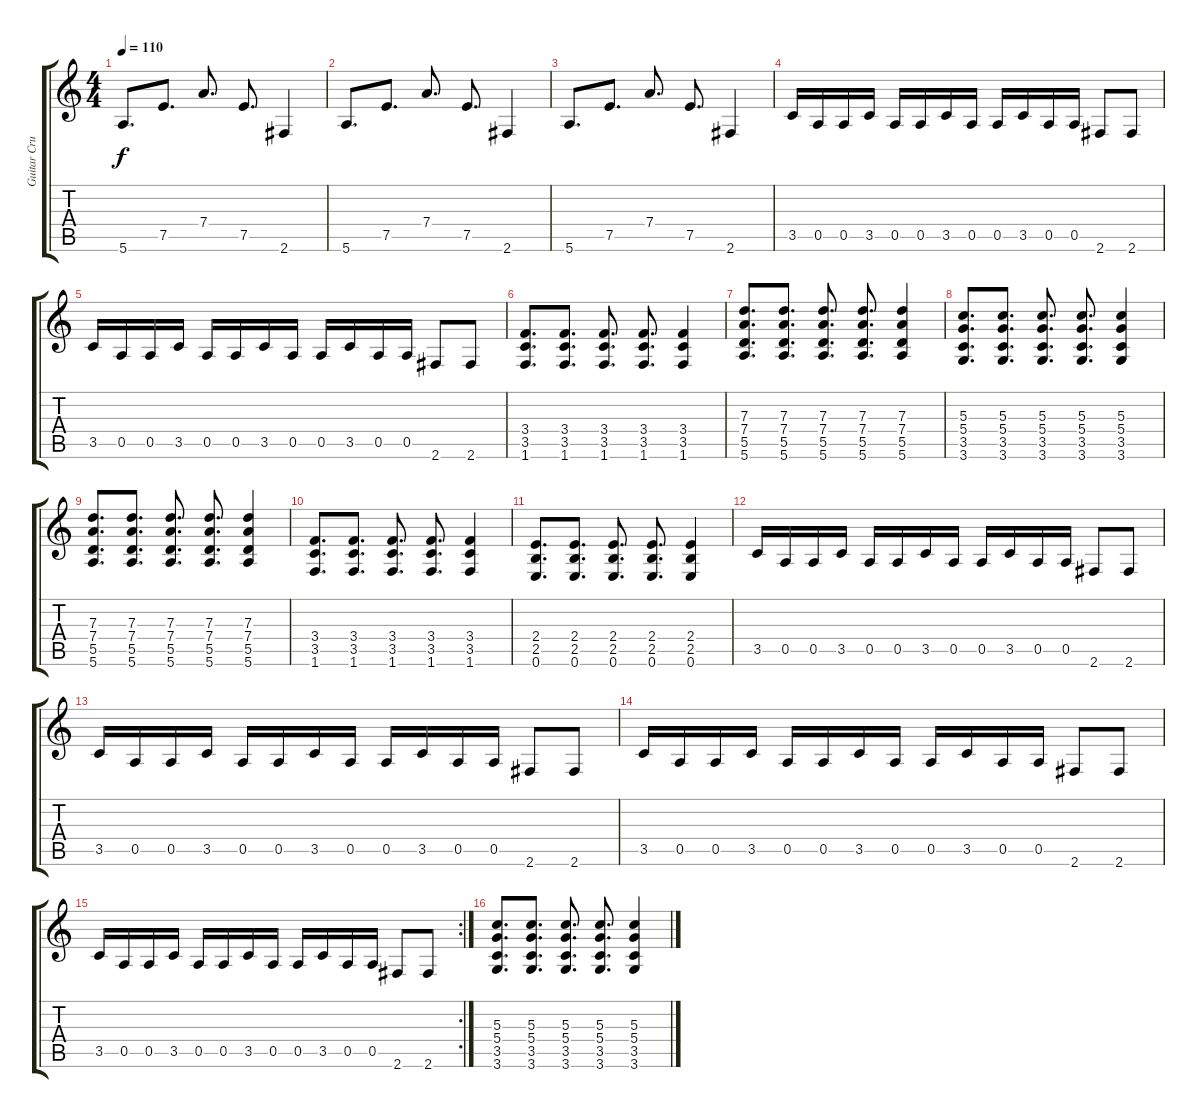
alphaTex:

\track ("Guitar Crunch" "Guitar Cru") {instrument distortionguitar}
\staff {score tabs}
\tuning (E4 B3 G3 D3 A2 E2) {hide}
\ts (4 4)
\tempo 110
\clef g2
\ks c
5.6.8{d dy f} 7.5.8{d} 7.4.8{d} 7.5.8{d} 2.6.4 |
5.6.8{d} 7.5.8{d} 7.4.8{d} 7.5.8{d} 2.6.4 |
5.6.8{d} 7.5.8{d} 7.4.8{d} 7.5.8{d} 2.6.4 |
3.5.16 0.5.16 0.5.16 3.5.16 0.5.16 0.5.16 3.5.16 0.5.16 0.5.16 3.5.16 0.5.16 0.5.16 2.6.8 2.6.8 |
3.5.16 0.5.16 0.5.16 3.5.16 0.5.16 0.5.16 3.5.16 0.5.16 0.5.16 3.5.16 0.5.16 0.5.16 2.6.8 2.6.8 |
(3.4 3.5 1.6).8{d} (3.4 3.5 1.6).8{d} (3.4 3.5 1.6).8{d} (3.4 3.5 1.6).8{d} (3.4 3.5 1.6).4 |
(7.3 7.4 5.5 5.6).8{d} (7.3 7.4 5.5 5.6).8{d} (7.3 7.4 5.5 5.6).8{d} (7.3 7.4 5.5 5.6).8{d} (7.3 7.4 5.5 5.6).4 |
(5.3 5.4 3.5 3.6).8{d} (5.3 5.4 3.5 3.6).8{d} (5.3 5.4 3.5 3.6).8{d} (5.3 5.4 3.5 3.6).8{d} (5.3 5.4 3.5 3.6).4 |
(7.3 7.4 5.5 5.6).8{d} (7.3 7.4 5.5 5.6).8{d} (7.3 7.4 5.5 5.6).8{d} (7.3 7.4 5.5 5.6).8{d} (7.3 7.4 5.5 5.6).4 |
(3.4 3.5 1.6).8{d} (3.4 3.5 1.6).8{d} (3.4 3.5 1.6).8{d} (3.4 3.5 1.6).8{d} (3.4 3.5 1.6).4 |
(2.4 2.5 0.6).8{d} (2.4 2.5 0.6).8{d} (2.4 2.5 0.6).8{d} (2.4 2.5 0.6).8{d} (2.4 2.5 0.6).4 |
3.5.16 0.5.16 0.5.16 3.5.16 0.5.16 0.5.16 3.5.16 0.5.16 0.5.16 3.5.16 0.5.16 0.5.16 2.6.8 2.6.8 |
3.5.16 0.5.16 0.5.16 3.5.16 0.5.16 0.5.16 3.5.16 0.5.16 0.5.16 3.5.16 0.5.16 0.5.16 2.6.8 2.6.8 |
3.5.16 0.5.16 0.5.16 3.5.16 0.5.16 0.5.16 3.5.16 0.5.16 0.5.16 3.5.16 0.5.16 0.5.16 2.6.8 2.6.8 |
\rc 2
3.5.16 0.5.16 0.5.16 3.5.16 0.5.16 0.5.16 3.5.16 0.5.16 0.5.16 3.5.16 0.5.16 0.5.16 2.6.8 2.6.8 |
(5.3 5.4 3.5 3.6).8{d} (5.3 5.4 3.5 3.6).8{d} (5.3 5.4 3.5 3.6).8{d} (5.3 5.4 3.5 3.6).8{d} (5.3 5.4 3.5 3.6).4
